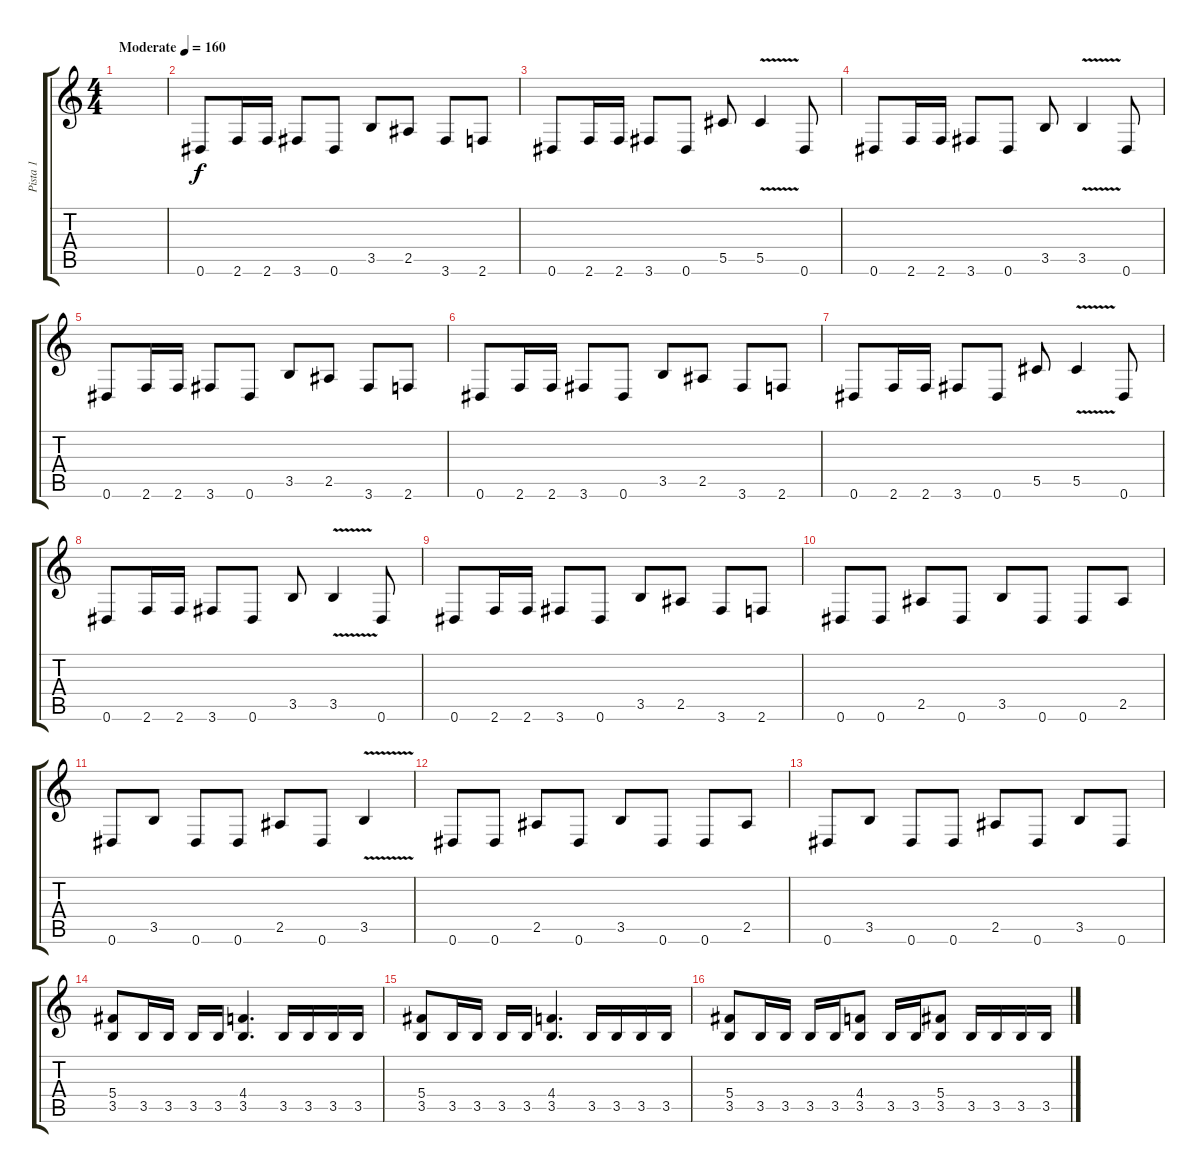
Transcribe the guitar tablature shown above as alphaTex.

\track ("Pista 1" "Pista 1") {instrument distortionguitar}
\staff {score tabs}
\tuning (Eb4 Bb3 Gb3 Db3 Ab2 Eb2) {hide}
\ts (4 4)
\tempo (160 "Moderate")
\clef g2
\ks c
|
0.6.8 2.6.16 2.6.16 3.6.8 0.6.8 3.5.8 2.5.8 3.6.8 2.6.8 |
0.6.8 2.6.16 2.6.16 3.6.8 0.6.8 5.5.8 5.5{v}.4{instrument guitarharmonics} 0.6.8{instrument distortionguitar} |
0.6.8 2.6.16 2.6.16 3.6.8 0.6.8 3.5.8 3.5{v}.4{instrument guitarharmonics} 0.6.8{instrument distortionguitar} |
0.6.8 2.6.16 2.6.16 3.6.8 0.6.8 3.5.8 2.5.8 3.6.8 2.6.8 |
0.6.8 2.6.16 2.6.16 3.6.8 0.6.8 3.5.8 2.5.8 3.6.8 2.6.8 |
0.6.8 2.6.16 2.6.16 3.6.8 0.6.8 5.5.8 5.5{v}.4{instrument guitarharmonics} 0.6.8{instrument distortionguitar} |
0.6.8 2.6.16 2.6.16 3.6.8 0.6.8 3.5.8 3.5{v}.4{instrument guitarharmonics} 0.6.8{instrument distortionguitar} |
0.6.8 2.6.16 2.6.16 3.6.8 0.6.8 3.5.8 2.5.8 3.6.8 2.6.8 |
0.6.8 0.6.8 2.5.8 0.6.8 3.5.8 0.6.8 0.6.8 2.5.8 |
0.6.8 3.5.8 0.6.8 0.6.8 2.5.8 0.6.8 3.5{v}.4 |
0.6.8 0.6.8 2.5.8 0.6.8 3.5.8 0.6.8 0.6.8 2.5.8 |
0.6.8 3.5.8 0.6.8 0.6.8 2.5.8 0.6.8 3.5.8 0.6.8 |
(5.4 3.5).8 3.5.16 3.5.16 3.5.16 3.5.16 (4.4 3.5).4{d} 3.5.16 3.5.16 3.5.16 3.5.16 |
(5.4 3.5).8 3.5.16 3.5.16 3.5.16 3.5.16 (4.4 3.5).4{d} 3.5.16 3.5.16 3.5.16 3.5.16 |
(5.4 3.5).8 3.5.16 3.5.16 3.5.16 3.5.16 (4.4 3.5).8 3.5.16 3.5.16 (5.4 3.5).8 3.5.16 3.5.16 3.5.16 3.5.16
